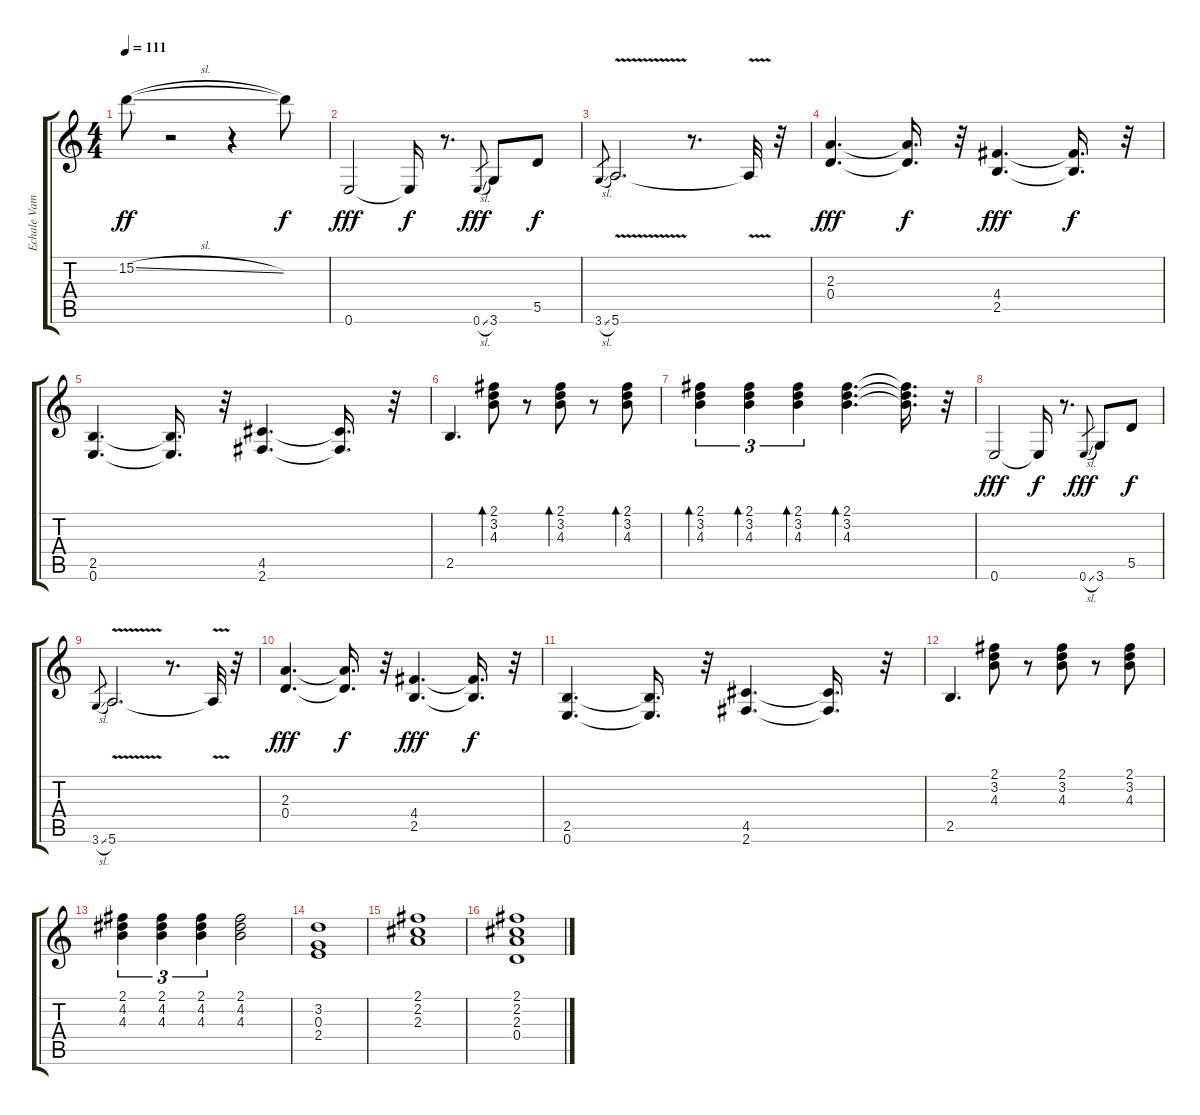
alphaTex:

\track ("Echale Vampiro!!!!" "Echale Vam") {instrument electricguitarclean}
\staff {score tabs}
\tuning (E4 B3 G3 D3 A2 E2) {hide}
\ts (4 4)
\tempo 111
\clef g2
\ks c
15.2{sl}.8{dy ff} r.2 r.4 15.2{t}.8{dy f volume 13 instrument electricguitarclean} |
0.6.2{dy fff} 0.6{t}.16{dy f} r.8{d} 0.6{sl}.8{gr dy fff} 3.6.8 5.5.8{dy f} |
3.6{sl}.8{gr} 5.6{v}.2{d} r.8{d} 5.6{t}.32 r.32 |
(2.3 0.4).4{d dy fff} (2.3{t} 0.4{t}).16{d dy f} r.32 (4.4 2.5).4{d dy fff} (4.4{t} 2.5{t}).16{d dy f} r.32 |
(2.5 0.6).4{d} (2.5{t} 0.6{t}).16{d} r.32 (4.5 2.6).4{d} (4.5{t} 2.6{t}).16{d} r.32 |
2.5.4{d} (2.1 3.2 4.3).8{bd 60} r.8 (2.1 3.2 4.3).8{bd 60} r.8 (2.1 3.2 4.3).8{bd 60} |
(2.1 3.2 4.3).4{tu (3 2) bd 60} (2.1 3.2 4.3).4{tu (3 2) bd 60} (2.1 3.2 4.3).4{tu (3 2) bd 60} (2.1 3.2 4.3).4{d bd 60} (2.1{t} 3.2{t} 4.3{t}).16{d} r.32 |
0.6.2{dy fff} 0.6{t}.16{dy f} r.8{d} 0.6{sl}.8{gr dy fff} 3.6.8 5.5.8{dy f} |
3.6{sl}.8{gr} 5.6{v}.2{d} r.8{d} 5.6{t}.32 r.32 |
(2.3 0.4).4{d dy fff} (2.3{t} 0.4{t}).16{d dy f} r.32 (4.4 2.5).4{d dy fff} (4.4{t} 2.5{t}).16{d dy f} r.32 |
(2.5 0.6).4{d} (2.5{t} 0.6{t}).16{d} r.32 (4.5 2.6).4{d} (4.5{t} 2.6{t}).16{d} r.32 |
2.5.4{d} (2.1 3.2 4.3).8 r.8 (2.1 3.2 4.3).8 r.8 (2.1 3.2 4.3).8 |
(2.1 4.2 4.3).4{tu (3 2)} (2.1 4.2 4.3).4{tu (3 2)} (2.1 4.2 4.3).4{tu (3 2)} (2.1 4.2 4.3).2 |
(3.2 0.3 2.4).1 |
(2.1 2.2 2.3).1 |
(2.1 2.2 2.3 0.4).1
